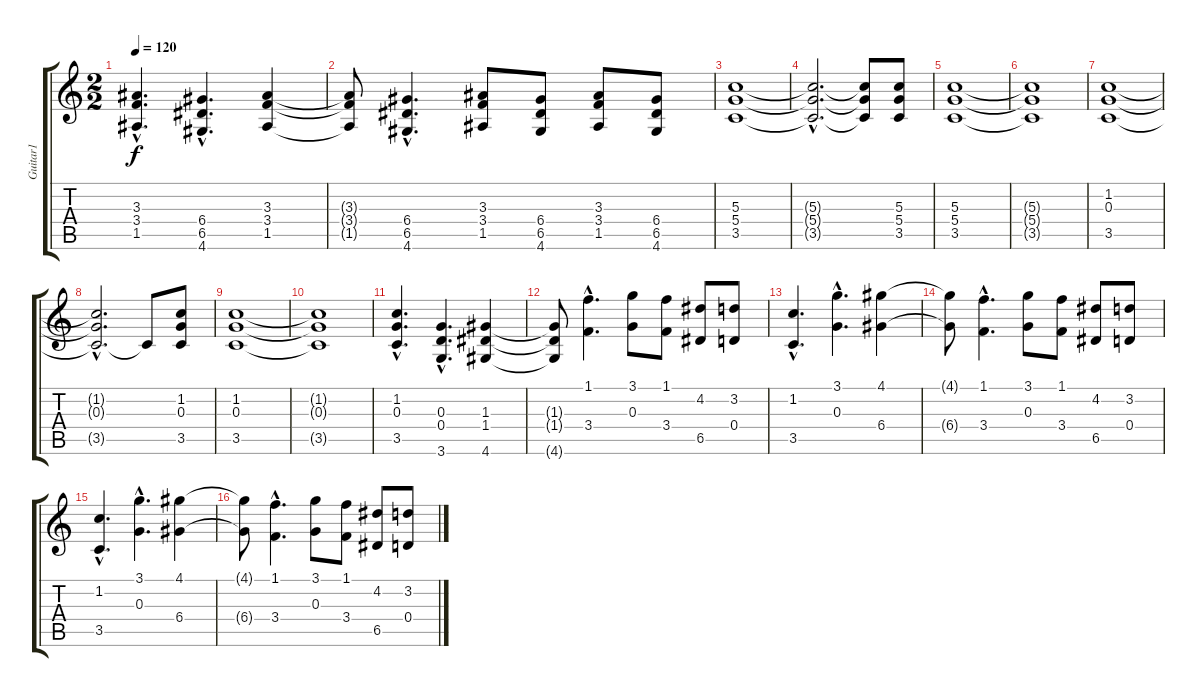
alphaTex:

\track ("Guitar1" "Guitar1") {instrument distortionguitar}
\staff {score tabs}
\tuning (E4 B3 G3 D3 A2 E2) {hide}
\ts (2 2)
\tempo 120
\clef g2
\ks c
(3.3{hac} 3.4{hac} 1.5{hac}).4{d dy f} (6.4{hac} 6.5{hac} 4.6{hac}).4{d} (3.3 3.4 1.5).4 |
(3.3{t} 3.4{t} 1.5{t}).8 (6.4{hac} 6.5{hac} 4.6{hac}).4{d} (3.3 3.4 1.5).8 (6.4 6.5 4.6).8 (3.3 3.4 1.5).8 (6.4 6.5 4.6).8 |
(5.3 5.4 3.5).1{balance 16} |
(5.3{hac t} 5.4{hac t} 3.5{hac t}).2{d} (5.3{t} 5.4{t} 3.5{t}).8 (5.3 5.4 3.5).8 |
(5.3 5.4 3.5).1 |
(5.3{t} 5.4{t} 3.5{t}).1 |
(1.2 0.3 3.5).1 |
(1.2{t} 0.3{t} 3.5{hac t}).2{d} 3.5{t}.8 (1.2 0.3 3.5).8 |
(1.2 0.3 3.5).1 |
(1.2{t} 0.3{t} 3.5{t}).1 |
(1.2{hac} 0.3{hac} 3.5{hac}).4{d} (0.3{hac} 0.4{hac} 3.6{hac}).4{d} (1.3 1.4 4.6).4 |
(1.3{t} 1.4{t} 4.6{t}).8 (1.1{hac} 3.4{hac}).4{d} (3.1 0.3).8 (1.1 3.4).8 (4.2 6.5).8 (3.2 0.4).8 |
(1.2{hac} 3.5{hac}).4{d} (3.1{hac} 0.3{hac}).4{d} (4.1 6.4).4 |
(4.1{t} 6.4{t}).8 (1.1{hac} 3.4{hac}).4{d} (3.1 0.3).8 (1.1 3.4).8 (4.2 6.5).8 (3.2 0.4).8 |
(1.2{hac} 3.5{hac}).4{d} (3.1{hac} 0.3{hac}).4{d} (4.1 6.4).4 |
(4.1{t} 6.4{t}).8 (1.1{hac} 3.4{hac}).4{d} (3.1 0.3).8 (1.1 3.4).8 (4.2 6.5).8 (3.2 0.4).8
